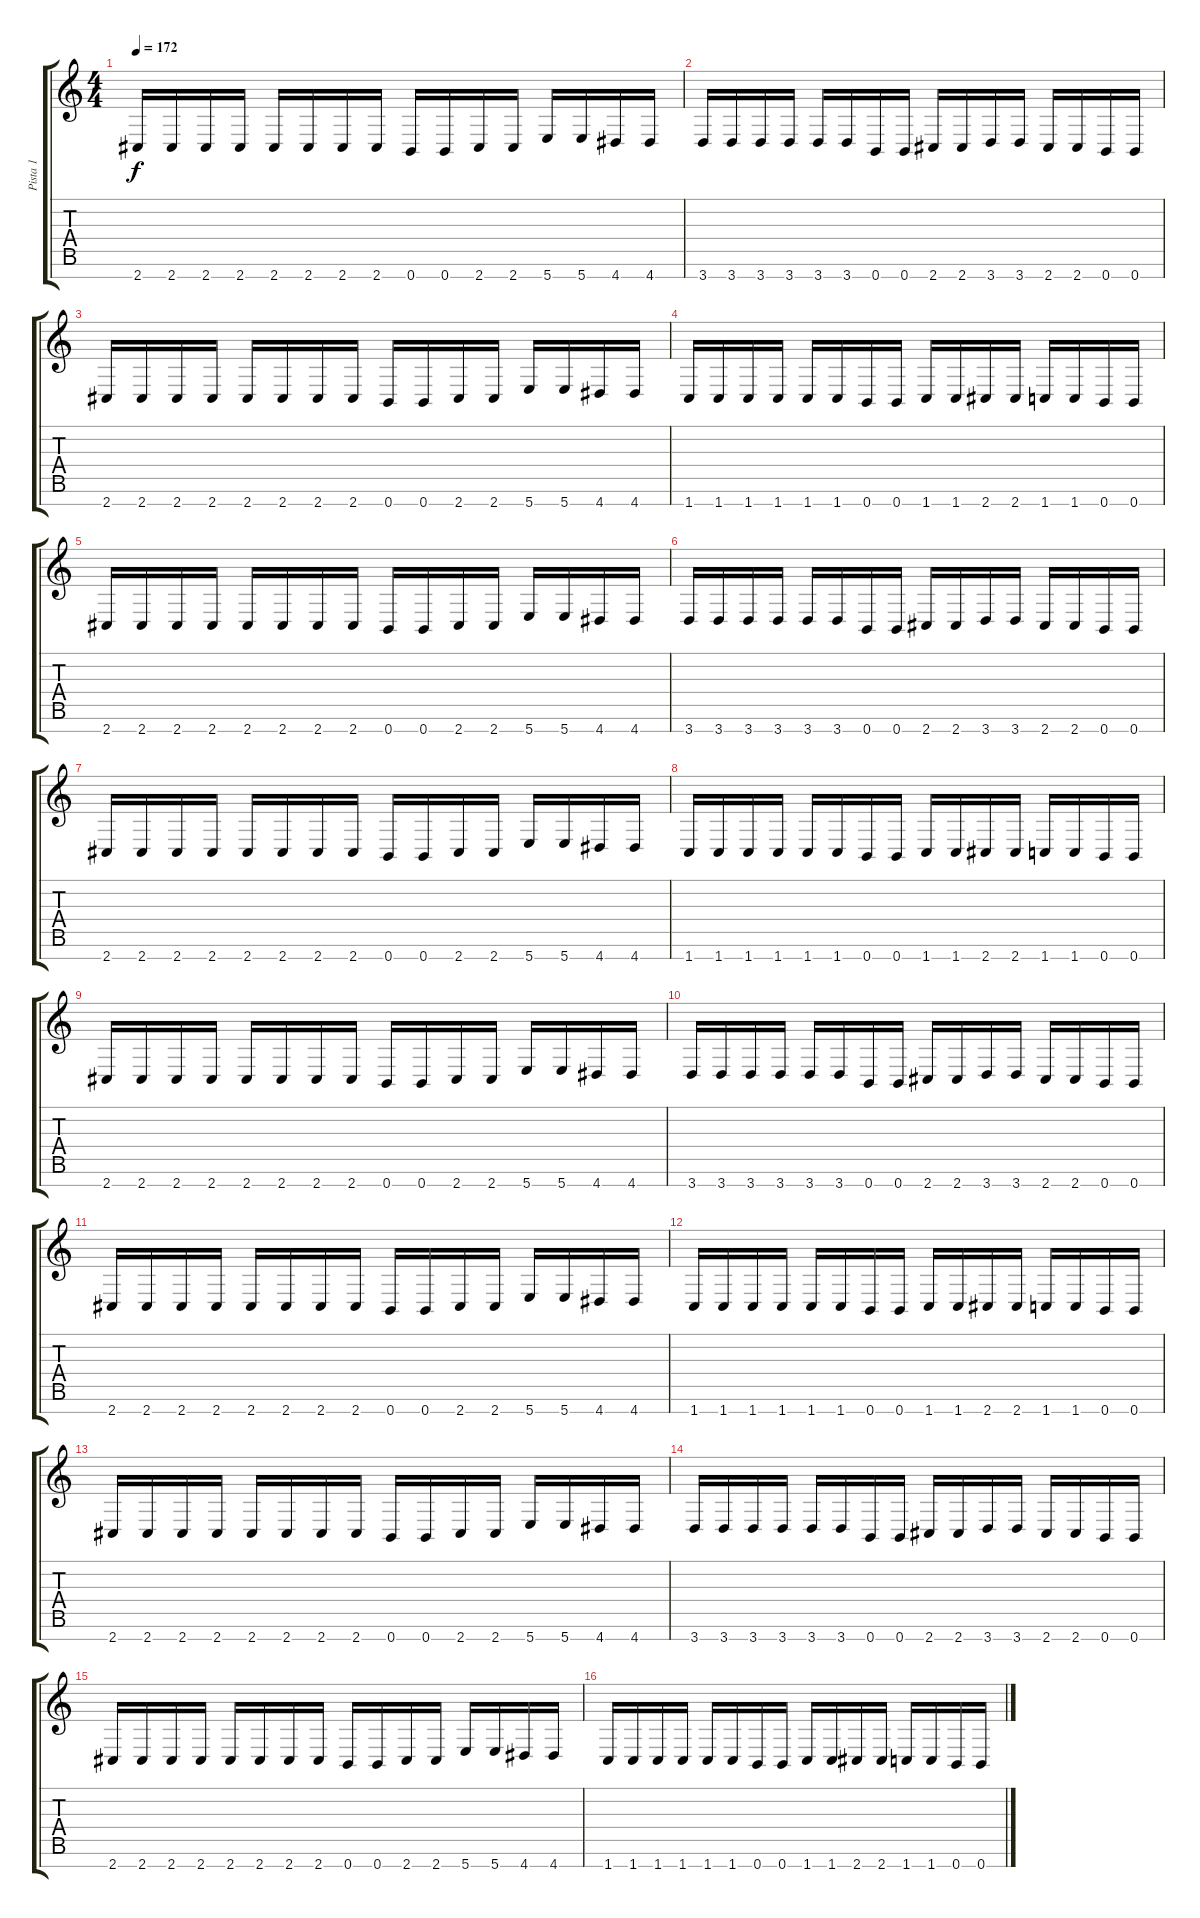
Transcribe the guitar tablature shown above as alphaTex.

\track ("Pista 1" "Pista 1") {instrument distortionguitar}
\staff {score tabs}
\tuning (E4 B3 G3 D3 A2 E2 B1) {hide}
\ts (4 4)
\tempo 172
\clef g2
\ks c
2.7.16{dy f} 2.7.16 2.7.16 2.7.16 2.7.16 2.7.16 2.7.16 2.7.16 0.7.16 0.7.16 2.7.16 2.7.16 5.7.16 5.7.16 4.7.16 4.7.16 |
3.7.16 3.7.16 3.7.16 3.7.16 3.7.16 3.7.16 0.7.16 0.7.16 2.7.16 2.7.16 3.7.16 3.7.16 2.7.16 2.7.16 0.7.16 0.7.16 |
2.7.16 2.7.16 2.7.16 2.7.16 2.7.16 2.7.16 2.7.16 2.7.16 0.7.16 0.7.16 2.7.16 2.7.16 5.7.16 5.7.16 4.7.16 4.7.16 |
1.7.16 1.7.16 1.7.16 1.7.16 1.7.16 1.7.16 0.7.16 0.7.16 1.7.16 1.7.16 2.7.16 2.7.16 1.7.16 1.7.16 0.7.16 0.7.16 |
2.7.16 2.7.16 2.7.16 2.7.16 2.7.16 2.7.16 2.7.16 2.7.16 0.7.16 0.7.16 2.7.16 2.7.16 5.7.16 5.7.16 4.7.16 4.7.16 |
3.7.16 3.7.16 3.7.16 3.7.16 3.7.16 3.7.16 0.7.16 0.7.16 2.7.16 2.7.16 3.7.16 3.7.16 2.7.16 2.7.16 0.7.16 0.7.16 |
2.7.16 2.7.16 2.7.16 2.7.16 2.7.16 2.7.16 2.7.16 2.7.16 0.7.16 0.7.16 2.7.16 2.7.16 5.7.16 5.7.16 4.7.16 4.7.16 |
1.7.16 1.7.16 1.7.16 1.7.16 1.7.16 1.7.16 0.7.16 0.7.16 1.7.16 1.7.16 2.7.16 2.7.16 1.7.16 1.7.16 0.7.16 0.7.16 |
2.7.16 2.7.16 2.7.16 2.7.16 2.7.16 2.7.16 2.7.16 2.7.16 0.7.16 0.7.16 2.7.16 2.7.16 5.7.16 5.7.16 4.7.16 4.7.16 |
3.7.16 3.7.16 3.7.16 3.7.16 3.7.16 3.7.16 0.7.16 0.7.16 2.7.16 2.7.16 3.7.16 3.7.16 2.7.16 2.7.16 0.7.16 0.7.16 |
2.7.16 2.7.16 2.7.16 2.7.16 2.7.16 2.7.16 2.7.16 2.7.16 0.7.16 0.7.16 2.7.16 2.7.16 5.7.16 5.7.16 4.7.16 4.7.16 |
1.7.16 1.7.16 1.7.16 1.7.16 1.7.16 1.7.16 0.7.16 0.7.16 1.7.16 1.7.16 2.7.16 2.7.16 1.7.16 1.7.16 0.7.16 0.7.16 |
2.7.16 2.7.16 2.7.16 2.7.16 2.7.16 2.7.16 2.7.16 2.7.16 0.7.16 0.7.16 2.7.16 2.7.16 5.7.16 5.7.16 4.7.16 4.7.16 |
3.7.16 3.7.16 3.7.16 3.7.16 3.7.16 3.7.16 0.7.16 0.7.16 2.7.16 2.7.16 3.7.16 3.7.16 2.7.16 2.7.16 0.7.16 0.7.16 |
2.7.16 2.7.16 2.7.16 2.7.16 2.7.16 2.7.16 2.7.16 2.7.16 0.7.16 0.7.16 2.7.16 2.7.16 5.7.16 5.7.16 4.7.16 4.7.16 |
1.7.16 1.7.16 1.7.16 1.7.16 1.7.16 1.7.16 0.7.16 0.7.16 1.7.16 1.7.16 2.7.16 2.7.16 1.7.16 1.7.16 0.7.16 0.7.16
